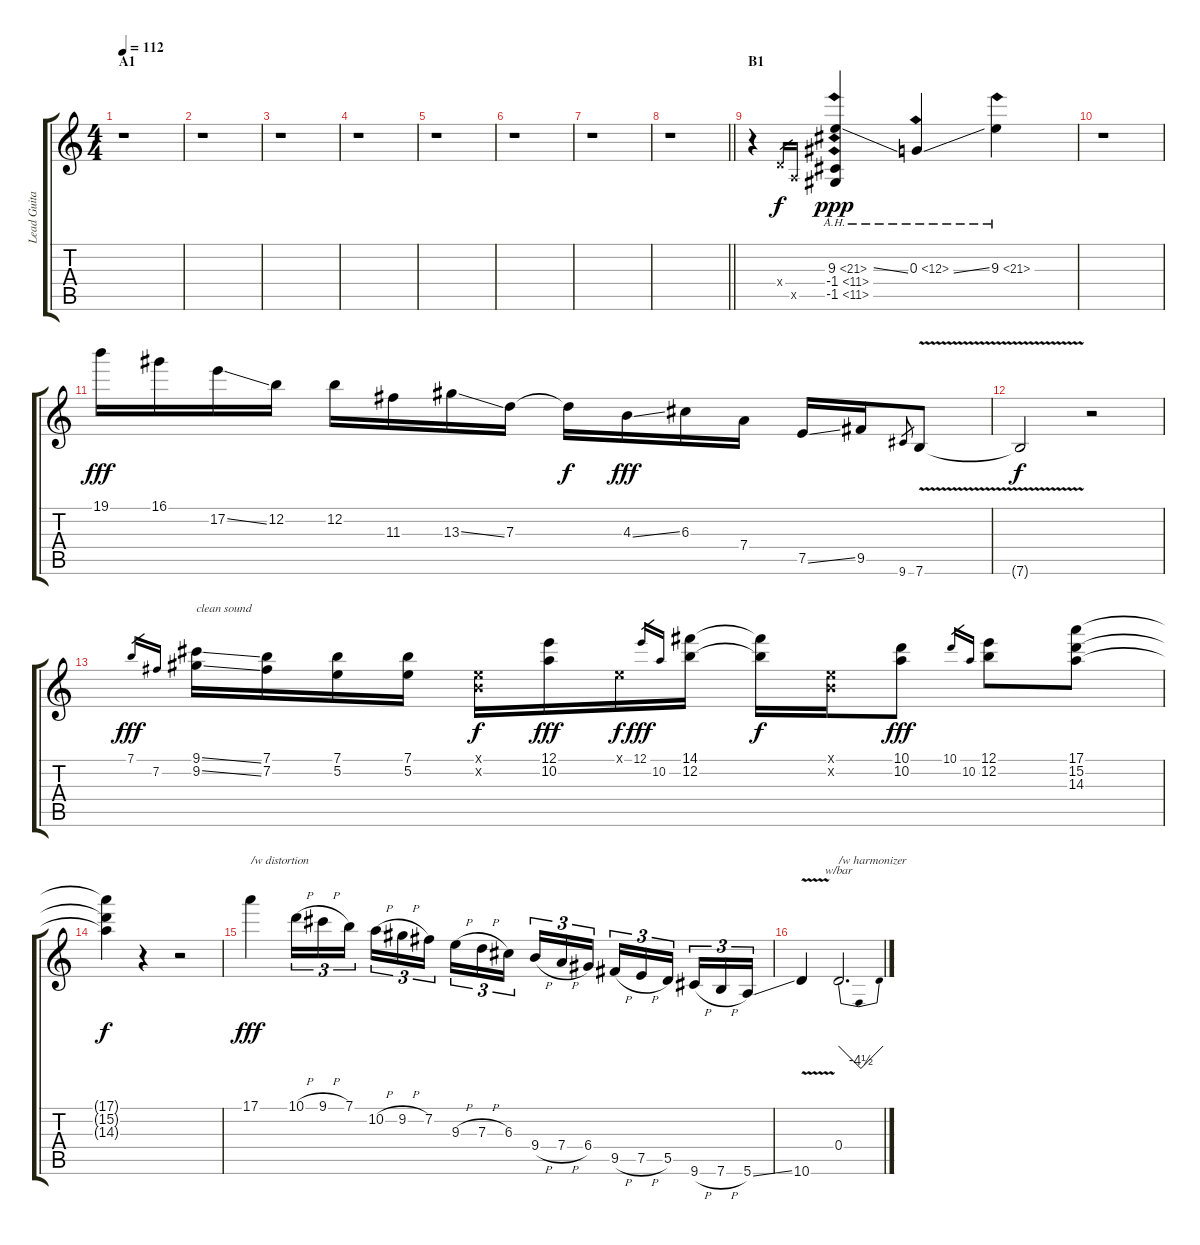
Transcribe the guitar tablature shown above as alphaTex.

\track ("Lead Guitar 2" "Lead Guita") {instrument distortionguitar}
\staff {score tabs}
\tuning (E4 B3 G3 D3 A2 E2) {hide}
\ts (4 4)
\section ("" "A1")
\tempo 112
\clef g2
\ks c
r.1{dy f instrument distortionguitar} |
r.1 |
r.1 |
r.1 |
r.1 |
r.1 |
r.1 |
\barLineRight lightlight
r.1 |
\section ("" "B1")
r.4 0.4{x}.16{gr} 0.5{x}.16{gr} (9.3{ah 12 ss} -1.4{ah 12} -1.5{ah 12}).4{dy ppp} 0.3{ah 12 ss}.4 9.3{ah 12}.4 |
r.1 |
19.1.16{dy fff} 16.1.16 17.2{ss}.16 12.2.16 12.2.16 11.3.16 13.3{ss}.16 7.3.16 7.3{t}.16{dy f} 4.3{ss}.16{dy fff} 6.3.16 7.4.16 7.5{ss}.16 9.5.16 9.6.8{gr} 7.6{v}.8 |
7.6{t}.2{dy f} r.2 |
7.1.16{gr dy fff} 7.2.16{gr} (9.1{ss} 9.2{ss}).16{txt "clean sound" instrument electricguitarclean} (7.1 7.2).16 (7.1 5.2).16 (7.1 5.2).16 (0.1{x} 0.2{x}).16{dy f} (12.1 10.2).16{dy fff} 0.1{x}.16{dy f} 12.1.16{gr dy fff} 10.2.16{gr} (14.1 12.2).16 (14.1{t} 12.2{t}).16{dy f} (0.1{x} 0.2{x}).16 (10.1 10.2).8{dy fff} 10.1.16{gr} 10.2.16{gr} (12.1 12.2).8 (17.1 15.2 14.3).8 |
(17.1{t} 15.2{t} 14.3{t}).4{dy f} r.4 r.2 |
17.1.4{txt "/w distortion" dy fff instrument distortionguitar} 10.1{h}.16{tu (3 2)} 9.1{h}.16{tu (3 2)} 7.1.16{tu (3 2)} 10.2{h}.16{tu (3 2)} 9.2{h}.16{tu (3 2)} 7.2.16{tu (3 2)} 9.3{h}.16{tu (3 2)} 7.3{h}.16{tu (3 2)} 6.3.16{tu (3 2)} 9.4{h}.16{tu (3 2)} 7.4{h}.16{tu (3 2)} 6.4.16{tu (3 2)} 9.5{h}.16{tu (3 2)} 7.5{h}.16{tu (3 2)} 5.5.16{tu (3 2)} 9.6{h}.16{tu (3 2)} 7.6{h}.16{tu (3 2)} 5.6{ss}.16{tu (3 2)} |
10.6{v}.4 0.4.2{d tbe (dip default 0 0 30 -18 60 0) txt "/w harmonizer"}
